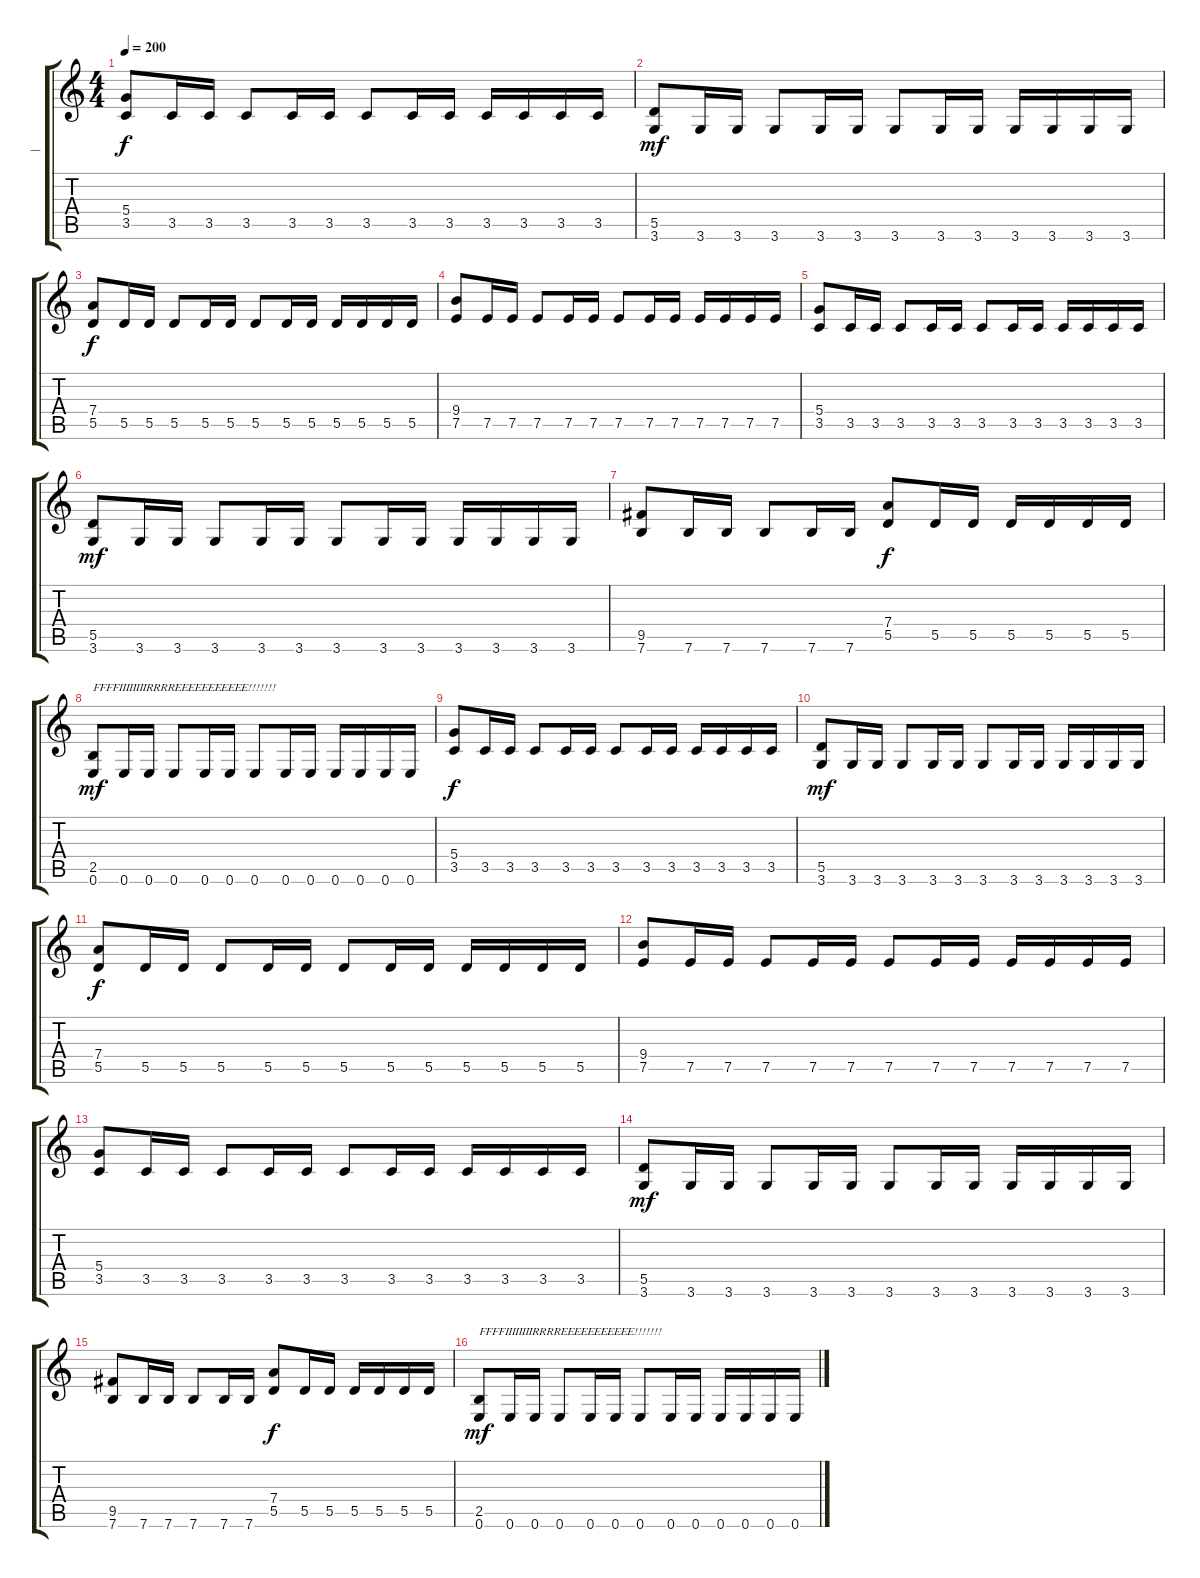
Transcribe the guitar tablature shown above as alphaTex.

\track ("   |" "   |") {instrument distortionguitar}
\staff {score tabs}
\tuning (E4 B3 G3 D3 A2 E2) {hide}
\ts (4 4)
\tempo 200
\clef g2
\ks c
(5.4 3.5).8{dy f} 3.5.16 3.5.16 3.5.8 3.5.16 3.5.16 3.5.8 3.5.16 3.5.16 3.5.16 3.5.16 3.5.16 3.5.16 |
(5.5 3.6).8{dy mf} 3.6.16 3.6.16 3.6.8 3.6.16 3.6.16 3.6.8 3.6.16 3.6.16 3.6.16 3.6.16 3.6.16 3.6.16 |
(7.4 5.5).8{dy f} 5.5.16 5.5.16 5.5.8 5.5.16 5.5.16 5.5.8 5.5.16 5.5.16 5.5.16 5.5.16 5.5.16 5.5.16 |
(9.4 7.5).8 7.5.16 7.5.16 7.5.8 7.5.16 7.5.16 7.5.8 7.5.16 7.5.16 7.5.16 7.5.16 7.5.16 7.5.16 |
(5.4 3.5).8 3.5.16 3.5.16 3.5.8 3.5.16 3.5.16 3.5.8 3.5.16 3.5.16 3.5.16 3.5.16 3.5.16 3.5.16 |
(5.5 3.6).8{dy mf} 3.6.16 3.6.16 3.6.8 3.6.16 3.6.16 3.6.8 3.6.16 3.6.16 3.6.16 3.6.16 3.6.16 3.6.16 |
(9.5 7.6).8 7.6.16 7.6.16 7.6.8 7.6.16 7.6.16 (7.4 5.5).8{dy f} 5.5.16 5.5.16 5.5.16 5.5.16 5.5.16 5.5.16 |
\section ("" "")
(2.5 0.6).8{txt "FFFFIIIIIIIIRRRREEEEEEEEEEE!!!!!!!" dy mf} 0.6.16 0.6.16 0.6.8 0.6.16 0.6.16 0.6.8 0.6.16 0.6.16 0.6.16 0.6.16 0.6.16 0.6.16 |
(5.4 3.5).8{dy f} 3.5.16 3.5.16 3.5.8 3.5.16 3.5.16 3.5.8 3.5.16 3.5.16 3.5.16 3.5.16 3.5.16 3.5.16 |
(5.5 3.6).8{dy mf} 3.6.16 3.6.16 3.6.8 3.6.16 3.6.16 3.6.8 3.6.16 3.6.16 3.6.16 3.6.16 3.6.16 3.6.16 |
(7.4 5.5).8{dy f} 5.5.16 5.5.16 5.5.8 5.5.16 5.5.16 5.5.8 5.5.16 5.5.16 5.5.16 5.5.16 5.5.16 5.5.16 |
(9.4 7.5).8 7.5.16 7.5.16 7.5.8 7.5.16 7.5.16 7.5.8 7.5.16 7.5.16 7.5.16 7.5.16 7.5.16 7.5.16 |
(5.4 3.5).8 3.5.16 3.5.16 3.5.8 3.5.16 3.5.16 3.5.8 3.5.16 3.5.16 3.5.16 3.5.16 3.5.16 3.5.16 |
(5.5 3.6).8{dy mf} 3.6.16 3.6.16 3.6.8 3.6.16 3.6.16 3.6.8 3.6.16 3.6.16 3.6.16 3.6.16 3.6.16 3.6.16 |
(9.5 7.6).8 7.6.16 7.6.16 7.6.8 7.6.16 7.6.16 (7.4 5.5).8{dy f} 5.5.16 5.5.16 5.5.16 5.5.16 5.5.16 5.5.16 |
\section ("" "")
(2.5 0.6).8{txt "FFFFIIIIIIIIRRRREEEEEEEEEEE!!!!!!!" dy mf} 0.6.16 0.6.16 0.6.8 0.6.16 0.6.16 0.6.8 0.6.16 0.6.16 0.6.16 0.6.16 0.6.16 0.6.16
